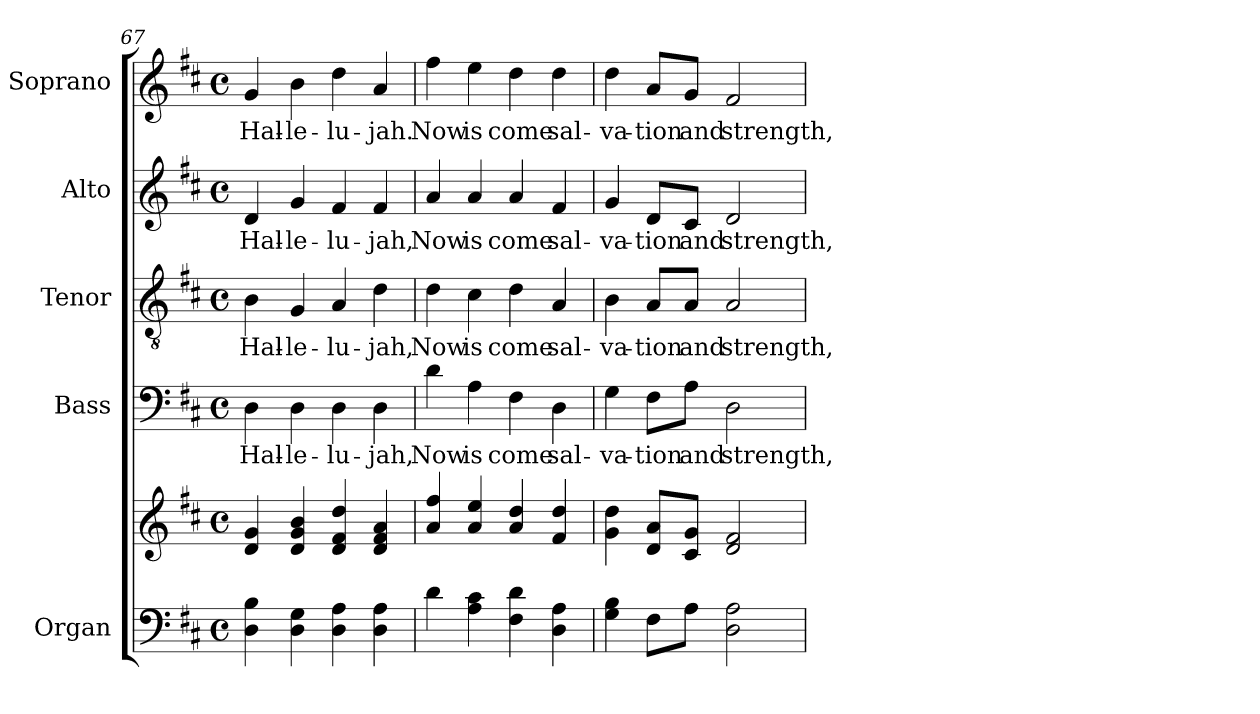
**kern	**kern	**kern	**text	**kern	**text	**kern	**text	**kern	**text
*part5	*part5	*part4	*part4	*part3	*part3	*part2	*part2	*part1	*part1
*staff6	*staff5	*staff4	*staff4	*staff3	*staff3	*staff2	*staff2	*staff1	*staff1
*I"Organ	*	*I"Bass	*	*I"Tenor	*	*I"Alto	*	*I"Soprano	*
*I'Org.	*	*I'B.	*	*I'T.	*	*I'A.	*	*I'S.	*
*clefF4	*clefG2	*clefF4	*	*clefGv2	*	*clefG2	*	*clefG2	*
*	*	*	*	*ITrd7c12	*	*	*	*	*
*k[f#c#]	*k[f#c#]	*k[f#c#]	*	*k[f#c#]	*	*k[f#c#]	*	*k[f#c#]	*
*D:	*D:	*D:	*	*D:	*	*D:	*	*D:	*
*M4/4	*M4/4	*M4/4	*	*M4/4	*	*M4/4	*	*M4/4	*
*met(c)	*met(c)	*met(c)	*	*met(c)	*	*met(c)	*	*met(c)	*
=67	=67	=67	=67	=67	=67	=67	=67	=67	=67
!	!	!	!LO:LY:b:color=#000000	!	!	!	!	!	!
!	!	!	!	!	!LO:LY:b:color=#000000	!	!	!	!
!	!	!	!	!	!	!	!LO:LY:b:color=#000000	!	!
!	!	!	!	!	!	!	!	!	!LO:LY:b:color=#000000
4Di\ 4Bi	4di/ 4gi	4Di\	Hal-	4BBi\	Hal-	4di/	Hal-	4gi/	Hal-
!	!	!	!LO:LY:b:color=#000000	!	!	!	!	!	!
!	!	!	!	!	!LO:LY:b:color=#000000	!	!	!	!
!	!	!	!	!	!	!	!LO:LY:b:color=#000000	!	!
!	!	!	!	!	!	!	!	!	!LO:LY:b:color=#000000
4Di\ 4Gi	4di/ 4gi 4bi	4Di\	-le-	4GGi/	-le-	4gi/	-le-	4bi\	-le-
!	!	!	!LO:LY:b:color=#000000	!	!	!	!	!	!
!	!	!	!	!	!LO:LY:b:color=#000000	!	!	!	!
!	!	!	!	!	!	!	!LO:LY:b:color=#000000	!	!
!	!	!	!	!	!	!	!	!	!LO:LY:b:color=#000000
4Di\ 4Ai	4di/ 4f#i 4ddi	4Di\	-lu-	4AAi/	-lu-	4f#i/	-lu-	4ddi\	-lu-
!	!	!	!LO:LY:b:color=#000000	!	!	!	!	!	!
!	!	!	!	!	!LO:LY:b:color=#000000	!	!	!	!
!	!	!	!	!	!	!	!LO:LY:b:color=#000000	!	!
!	!	!	!	!	!	!	!	!	!LO:LY:b:color=#000000
4Di\ 4Ai	4di/ 4f#i 4ai	4Di\	-jah,	4Di\	-jah,	4f#i/	-jah,	4ai/	-jah.
=68	=68	=68	=68	=68	=68	=68	=68	=68	=68
!	!	!	!LO:LY:b:color=#000000	!	!	!	!	!	!
!	!	!	!	!	!LO:LY:b:color=#000000	!	!	!	!
!	!	!	!	!	!	!	!LO:LY:b:color=#000000	!	!
!	!	!	!	!	!	!	!	!	!LO:LY:b:color=#000000
4di\	4ai/ 4ff#i	4di\	Now	4Di\	Now	4ai/	Now	4ff#i\	Now
!	!	!	!LO:LY:b:color=#000000	!	!	!	!	!	!
!	!	!	!	!	!LO:LY:b:color=#000000	!	!	!	!
!	!	!	!	!	!	!	!LO:LY:b:color=#000000	!	!
!	!	!	!	!	!	!	!	!	!LO:LY:b:color=#000000
4Ai\ 4c#i	4ai/ 4eei	4Ai\	is	4C#i\	is	4ai/	is	4eei\	is
!	!	!	!LO:LY:b:color=#000000	!	!	!	!	!	!
!	!	!	!	!	!LO:LY:b:color=#000000	!	!	!	!
!	!	!	!	!	!	!	!LO:LY:b:color=#000000	!	!
!	!	!	!	!	!	!	!	!	!LO:LY:b:color=#000000
4F#i\ 4di	4ai/ 4ddi	4F#i\	come	4Di\	come	4ai/	come	4ddi\	come
!	!	!	!LO:LY:b:color=#000000	!	!	!	!	!	!
!	!	!	!	!	!LO:LY:b:color=#000000	!	!	!	!
!	!	!	!	!	!	!	!LO:LY:b:color=#000000	!	!
!	!	!	!	!	!	!	!	!	!LO:LY:b:color=#000000
4Di\ 4Ai	4f#i/ 4ddi	4Di\	sal-	4AAi/	sal-	4f#i/	sal-	4ddi\	sal-
=69	=69	=69	=69	=69	=69	=69	=69	=69	=69
!	!	!	!LO:LY:b:color=#000000	!	!	!	!	!	!
!	!	!	!	!	!LO:LY:b:color=#000000	!	!	!	!
!	!	!	!	!	!	!	!LO:LY:b:color=#000000	!	!
!	!	!	!	!	!	!	!	!	!LO:LY:b:color=#000000
4Gi\ 4Bi	4gi\ 4ddi	4Gi\	-va-	4BBi\	-va-	4gi/	-va-	4ddi\	-va-
!	!	!	!LO:LY:b:color=#000000	!	!	!	!	!	!
!	!	!	!	!	!LO:LY:b:color=#000000	!	!	!	!
!	!	!	!	!	!	!	!LO:LY:b:color=#000000	!	!
!	!	!	!	!	!	!	!	!	!LO:LY:b:color=#000000
8F#i\L	8di/ 8aiL	8F#i\L	-tion	8AAi/L	-tion	8di/L	-tion	8ai/L	-tion
!	!	!	!LO:LY:b:color=#000000	!	!	!	!	!	!
!	!	!	!	!	!LO:LY:b:color=#000000	!	!	!	!
!	!	!	!	!	!	!	!LO:LY:b:color=#000000	!	!
!	!	!	!	!	!	!	!	!	!LO:LY:b:color=#000000
8Ai\J	8c#i/ 8giJ	8Ai\J	and	8AAi/J	and	8c#i/J	and	8gi/J	and
!	!	!	!LO:LY:b:color=#000000	!	!	!	!	!	!
!	!	!	!	!	!LO:LY:b:color=#000000	!	!	!	!
!	!	!	!	!	!	!	!LO:LY:b:color=#000000	!	!
!	!	!	!	!	!	!	!	!	!LO:LY:b:color=#000000
2Di\ 2Ai	2di/ 2f#i	2Di\	strength,	2AAi/	strength,	2di/	strength,	2f#i/	strength,
=	=	=	=	=	=	=	=	=	=
*-	*-	*-	*-	*-	*-	*-	*-	*-	*-
